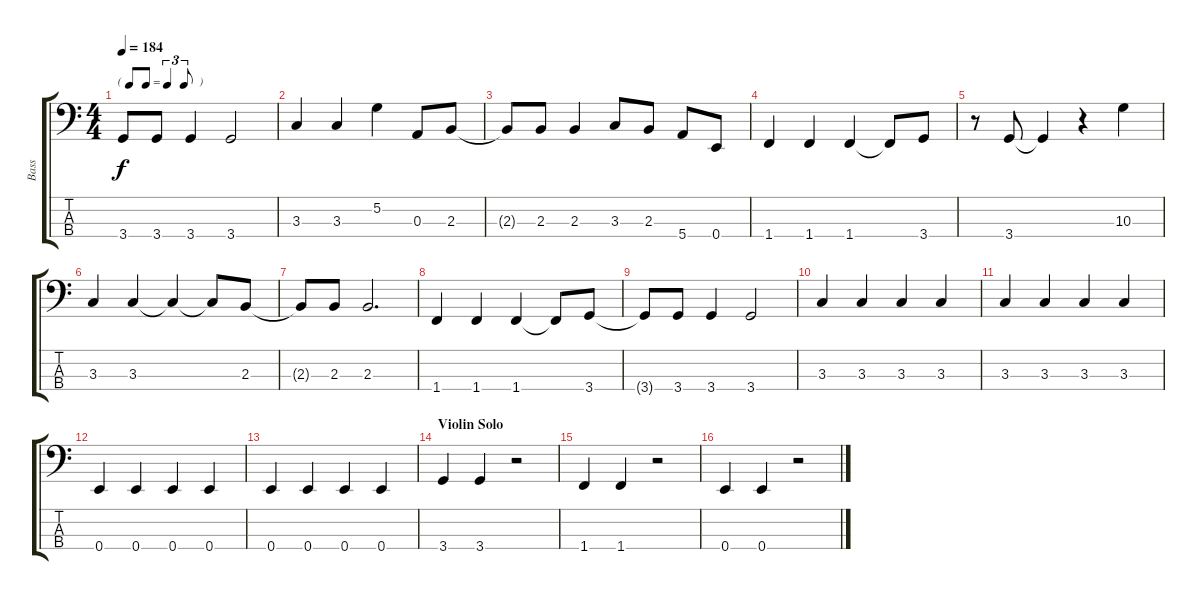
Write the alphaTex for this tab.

\track ("Bass" "Bass") {instrument electricbassfinger}
\staff {score tabs}
\tuning (G2 D2 A1 E1) {hide}
\ts (4 4)
\tf triplet8th
\tempo 184
\clef f4
\ks c
3.4{t}.8{dy f} 3.4.8 3.4.4 3.4.2 |
3.3.4 3.3.4 5.2.4 0.3.8 2.3.8 |
2.3{t}.8 2.3.8 2.3.4 3.3.8 2.3.8 5.4.8 0.4.8 |
1.4.4 1.4.4 1.4.4 1.4{t}.8 3.4.8 |
r.8 3.4.8 3.4{t}.4 r.4 10.3.4 |
3.3.4 3.3.4 3.3{t}.4 3.3{t}.8 2.3.8 |
2.3{t}.8 2.3.8 2.3.2{d} |
1.4.4 1.4.4 1.4.4 1.4{t}.8 3.4.8 |
3.4{t}.8 3.4.8 3.4.4 3.4.2 |
3.3.4 3.3.4 3.3.4 3.3.4 |
3.3.4 3.3.4 3.3.4 3.3.4 |
0.4.4 0.4.4 0.4.4 0.4.4 |
0.4.4 0.4.4 0.4.4 0.4.4 |
\section ("" "Violin Solo")
3.4.4 3.4.4 r.2 |
1.4.4 1.4.4 r.2 |
0.4.4 0.4.4 r.2
